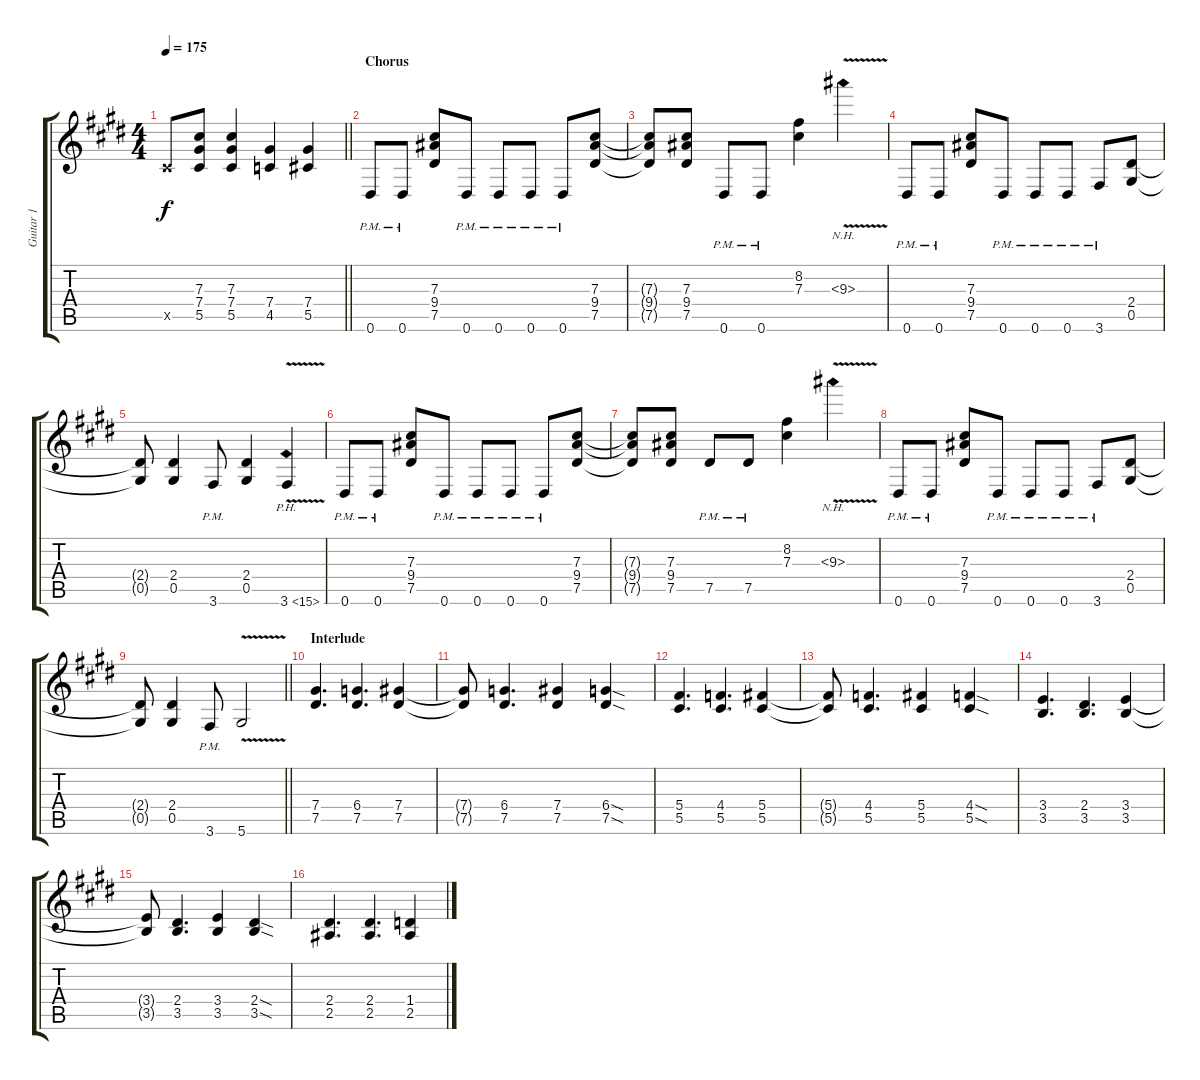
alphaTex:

\track ("Guitar 1" "Guitar 1") {instrument distortionguitar}
\staff {score tabs}
\tuning (Eb4 Bb3 Gb3 Db3 Ab2 Eb2) {hide}
\ts (4 4)
\tempo 175
\clef g2
\barLineRight lightlight
\ks e
5.5{x}.8{dy f} (7.3 7.4 5.5).8 (7.3 7.4 5.5).4 (7.4 4.5).4 (7.4 5.5).4 |
\section ("" "Chorus")
0.6{pm}.8 0.6{pm}.8 (7.3 9.4 7.5).8 0.6{pm}.8 0.6{pm}.8 0.6{pm}.8 0.6{pm}.8 (7.3 9.4 7.5).8 |
(7.3{t} 9.4{t} 7.5{t}).8 (7.3 9.4 7.5).8 0.6{pm}.8 0.6{pm}.8 (8.2 7.3).4 9.3{nh v}.4 |
0.6{pm}.8 0.6{pm}.8 (7.3 9.4 7.5).8 0.6{pm}.8 0.6{pm}.8 0.6{pm}.8 3.6{pm}.8 (2.4 0.5).8 |
(2.4{t} 0.5{t}).8 (2.4 0.5).4 3.6{pm}.8 (2.4 0.5).4 3.6{ph 12 v}.4 |
0.6{pm}.8 0.6{pm}.8 (7.3 9.4 7.5).8 0.6{pm}.8 0.6{pm}.8 0.6{pm}.8 0.6{pm}.8 (7.3 9.4 7.5).8 |
(7.3{t} 9.4{t} 7.5{t}).8 (7.3 9.4 7.5).8 7.5{pm}.8 7.5{pm}.8 (8.2 7.3).4 9.3{nh v}.4 |
0.6{pm}.8 0.6{pm}.8 (7.3 9.4 7.5).8 0.6{pm}.8 0.6{pm}.8 0.6{pm}.8 3.6{pm}.8 (2.4 0.5).8 |
\barLineRight lightlight
(2.4{t} 0.5{t}).8 (2.4 0.5).4 3.6{pm}.8 5.6{v}.2 |
\section ("" "Interlude")
(7.4 7.5).4{d} (6.4 7.5).4{d} (7.4 7.5).4 |
(7.4{t} 7.5{t}).8 (6.4 7.5).4{d} (7.4 7.5).4 (6.4{sod} 7.5{sod}).4 |
(5.4 5.5).4{d} (4.4 5.5).4{d} (5.4 5.5).4 |
(5.4{t} 5.5{t}).8 (4.4 5.5).4{d} (5.4 5.5).4 (4.4{sod} 5.5{sod}).4 |
(3.4 3.5).4{d} (2.4 3.5).4{d} (3.4 3.5).4 |
(3.4{t} 3.5{t}).8 (2.4 3.5).4{d} (3.4 3.5).4 (2.4{sod} 3.5{sod}).4 |
(2.4 2.5).4{d} (2.4 2.5).4{d} (1.4 2.5).4
